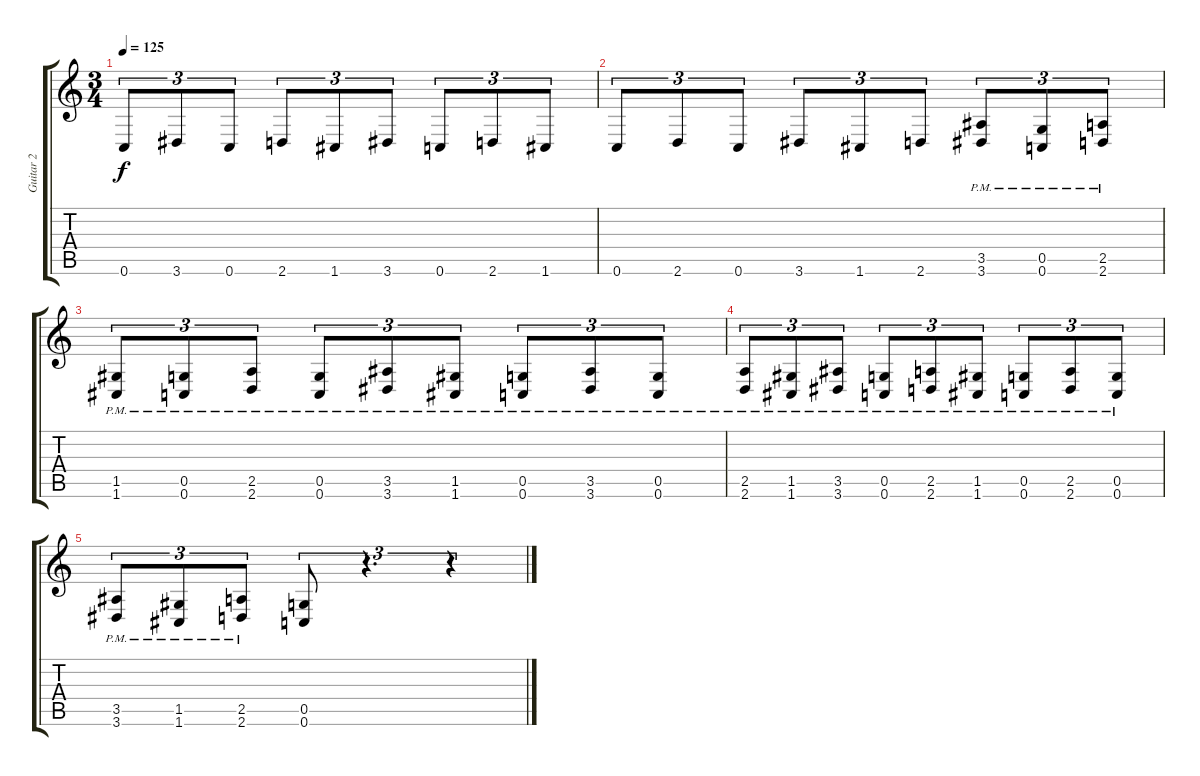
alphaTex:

\track ("Guitar 2" "Guitar 2") {instrument distortionguitar}
\staff {score tabs}
\tuning (D4 A3 F3 C3 G2 C2) {hide}
\ts (3 4)
\tempo 125
\clef g2
\ks c
0.6.8{tu (3 2) dy f} 3.6.8{tu (3 2)} 0.6.8{tu (3 2)} 2.6.8{tu (3 2)} 1.6.8{tu (3 2)} 3.6.8{tu (3 2)} 0.6.8{tu (3 2)} 2.6.8{tu (3 2)} 1.6.8{tu (3 2)} |
0.6.8{tu (3 2)} 2.6.8{tu (3 2)} 0.6.8{tu (3 2)} 3.6.8{tu (3 2)} 1.6.8{tu (3 2)} 2.6.8{tu (3 2)} (3.5{pm} 3.6{pm}).8{tu (3 2)} (0.5{pm} 0.6{pm}).8{tu (3 2)} (2.5{pm} 2.6{pm}).8{tu (3 2)} |
(1.5{pm} 1.6{pm}).8{tu (3 2)} (0.5{pm} 0.6{pm}).8{tu (3 2)} (2.5{pm} 2.6{pm}).8{tu (3 2)} (0.5{pm} 0.6{pm}).8{tu (3 2)} (3.5{pm} 3.6{pm}).8{tu (3 2)} (1.5{pm} 1.6{pm}).8{tu (3 2)} (0.5{pm} 0.6{pm}).8{tu (3 2)} (3.5{pm} 3.6{pm}).8{tu (3 2)} (0.5{pm} 0.6{pm}).8{tu (3 2)} |
(2.5{pm} 2.6{pm}).8{tu (3 2)} (1.5{pm} 1.6{pm}).8{tu (3 2)} (3.5{pm} 3.6{pm}).8{tu (3 2)} (0.5{pm} 0.6{pm}).8{tu (3 2)} (2.5{pm} 2.6{pm}).8{tu (3 2)} (1.5{pm} 1.6{pm}).8{tu (3 2)} (0.5{pm} 0.6{pm}).8{tu (3 2)} (2.5{pm} 2.6{pm}).8{tu (3 2)} (0.5{pm} 0.6{pm}).8{tu (3 2)} |
(3.5{pm} 3.6{pm}).8{tu (3 2)} (1.5{pm} 1.6{pm}).8{tu (3 2)} (2.5{pm} 2.6{pm}).8{tu (3 2)} (0.5 0.6).8{tu (3 2)} r.4{d tu (3 2)} r.4{tu (3 2)}
